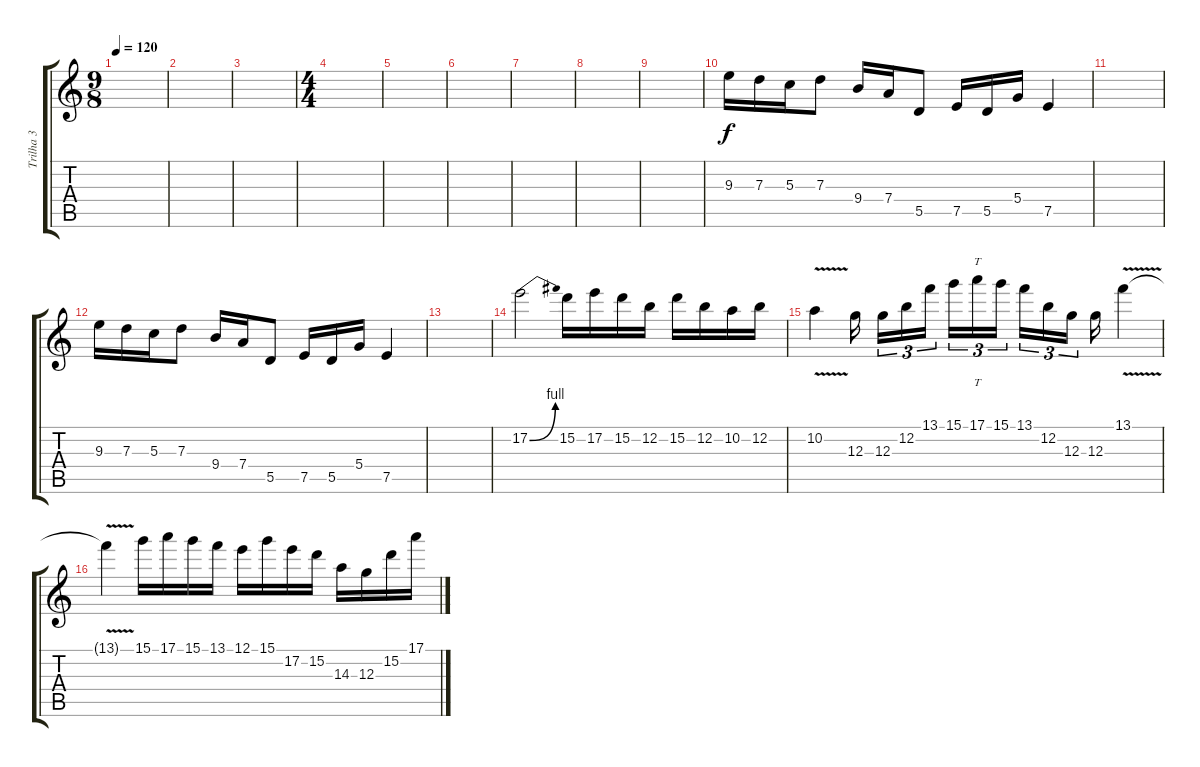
\track ("Trilha 3" "Trilha 3") {instrument distortionguitar}
\staff {score tabs}
\tuning (E4 B3 G3 D3 A2 E2) {hide}
\ts (9 8)
\tempo 120
\clef g2
\ks c
|
|
|
\ts (4 4)
|
|
|
|
|
|
9.3.16 7.3.16 5.3.16 7.3.8 9.4.16 7.4.16 5.5.8 7.5.16 5.5.16 5.4.16 7.5.4 |
|
9.3.16 7.3.16 5.3.16 7.3.8 9.4.16 7.4.16 5.5.8 7.5.16 5.5.16 5.4.16 7.5.4 |
|
17.2{be (bend 0 0 60 4)}.2 15.2.16 17.2.16 15.2.16 12.2.16 15.2.16 12.2.16 10.2.16 12.2.16 |
10.2{v}.4 12.3.16 12.3.16{tu (3 2)} 12.2.16{tu (3 2)} 13.1.16{tu (3 2)} 15.1.16{tu (3 2)} 17.1.16{tt tu (3 2)} 15.1.16{tu (3 2)} 13.1.16{tu (3 2)} 12.2.16{tu (3 2)} 12.3.16{tu (3 2)} 12.3.16 13.1{v}.4 |
13.1{t}.4 15.1.16 17.1.16 15.1.16 13.1.16 12.1.16 15.1.16 17.2.16 15.2.16 14.3.16 12.3.16 15.2.16 17.1.16
